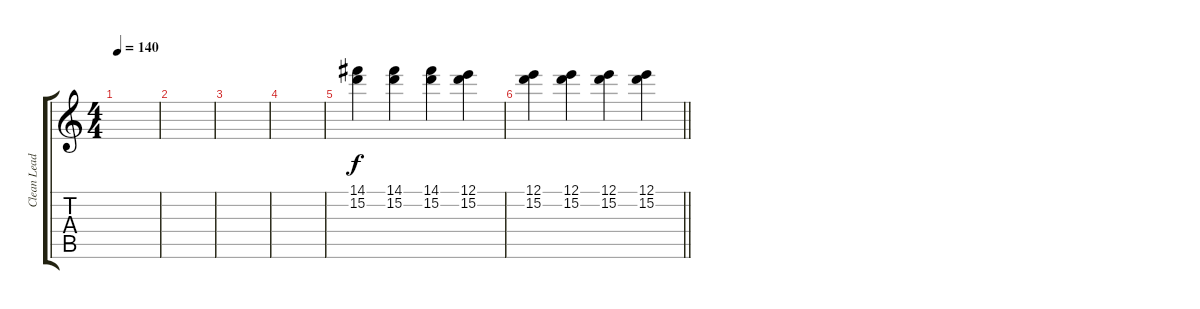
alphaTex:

\track ("Clean Lead Guitar" "Clean Lead") {instrument acousticguitarsteel}
\staff {score tabs}
\tuning (E4 B3 G3 D3 A2 D2) {hide}
\ts (4 4)
\tempo 140
\clef g2
\ks c
|
|
|
|
(14.1 15.2).4 (14.1 15.2).4 (14.1 15.2).4 (12.1 15.2).4 |
\barLineRight lightlight
(12.1 15.2).4 (12.1 15.2).4 (12.1 15.2).4 (12.1 15.2).4
